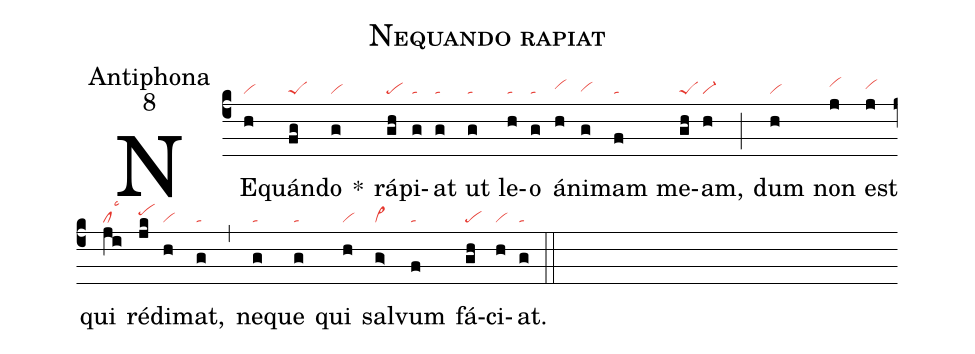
name: Nequando rapiat;
office-part: Antiphona;
mode: 8;
nabc-lines: 1;
%%
(c4)
NE(h|vi)quán(fg|peS)do(g|vi) *()
rá(gh|pe)pi(g|ta)at(g|ta) ut(g|ta) le(h|ta)o(g|ta) á(h|vihh)ni(g|vihg)mam(f|ta) me(gh|peS)am,(h|vi-) (;)
dum(h|vi) non(j|vihi) est(j|vihh) qui(ji|cllsc3) ré(jk|pehi)di(h|vi)mat,(g|ta) (,)
ne(g|ta)que(g|ta) qui(h|vi) sal(g>|vi>)vum(f|ta) fá(gh|pe)ci(h|vi)at.(g|ta) (::)
